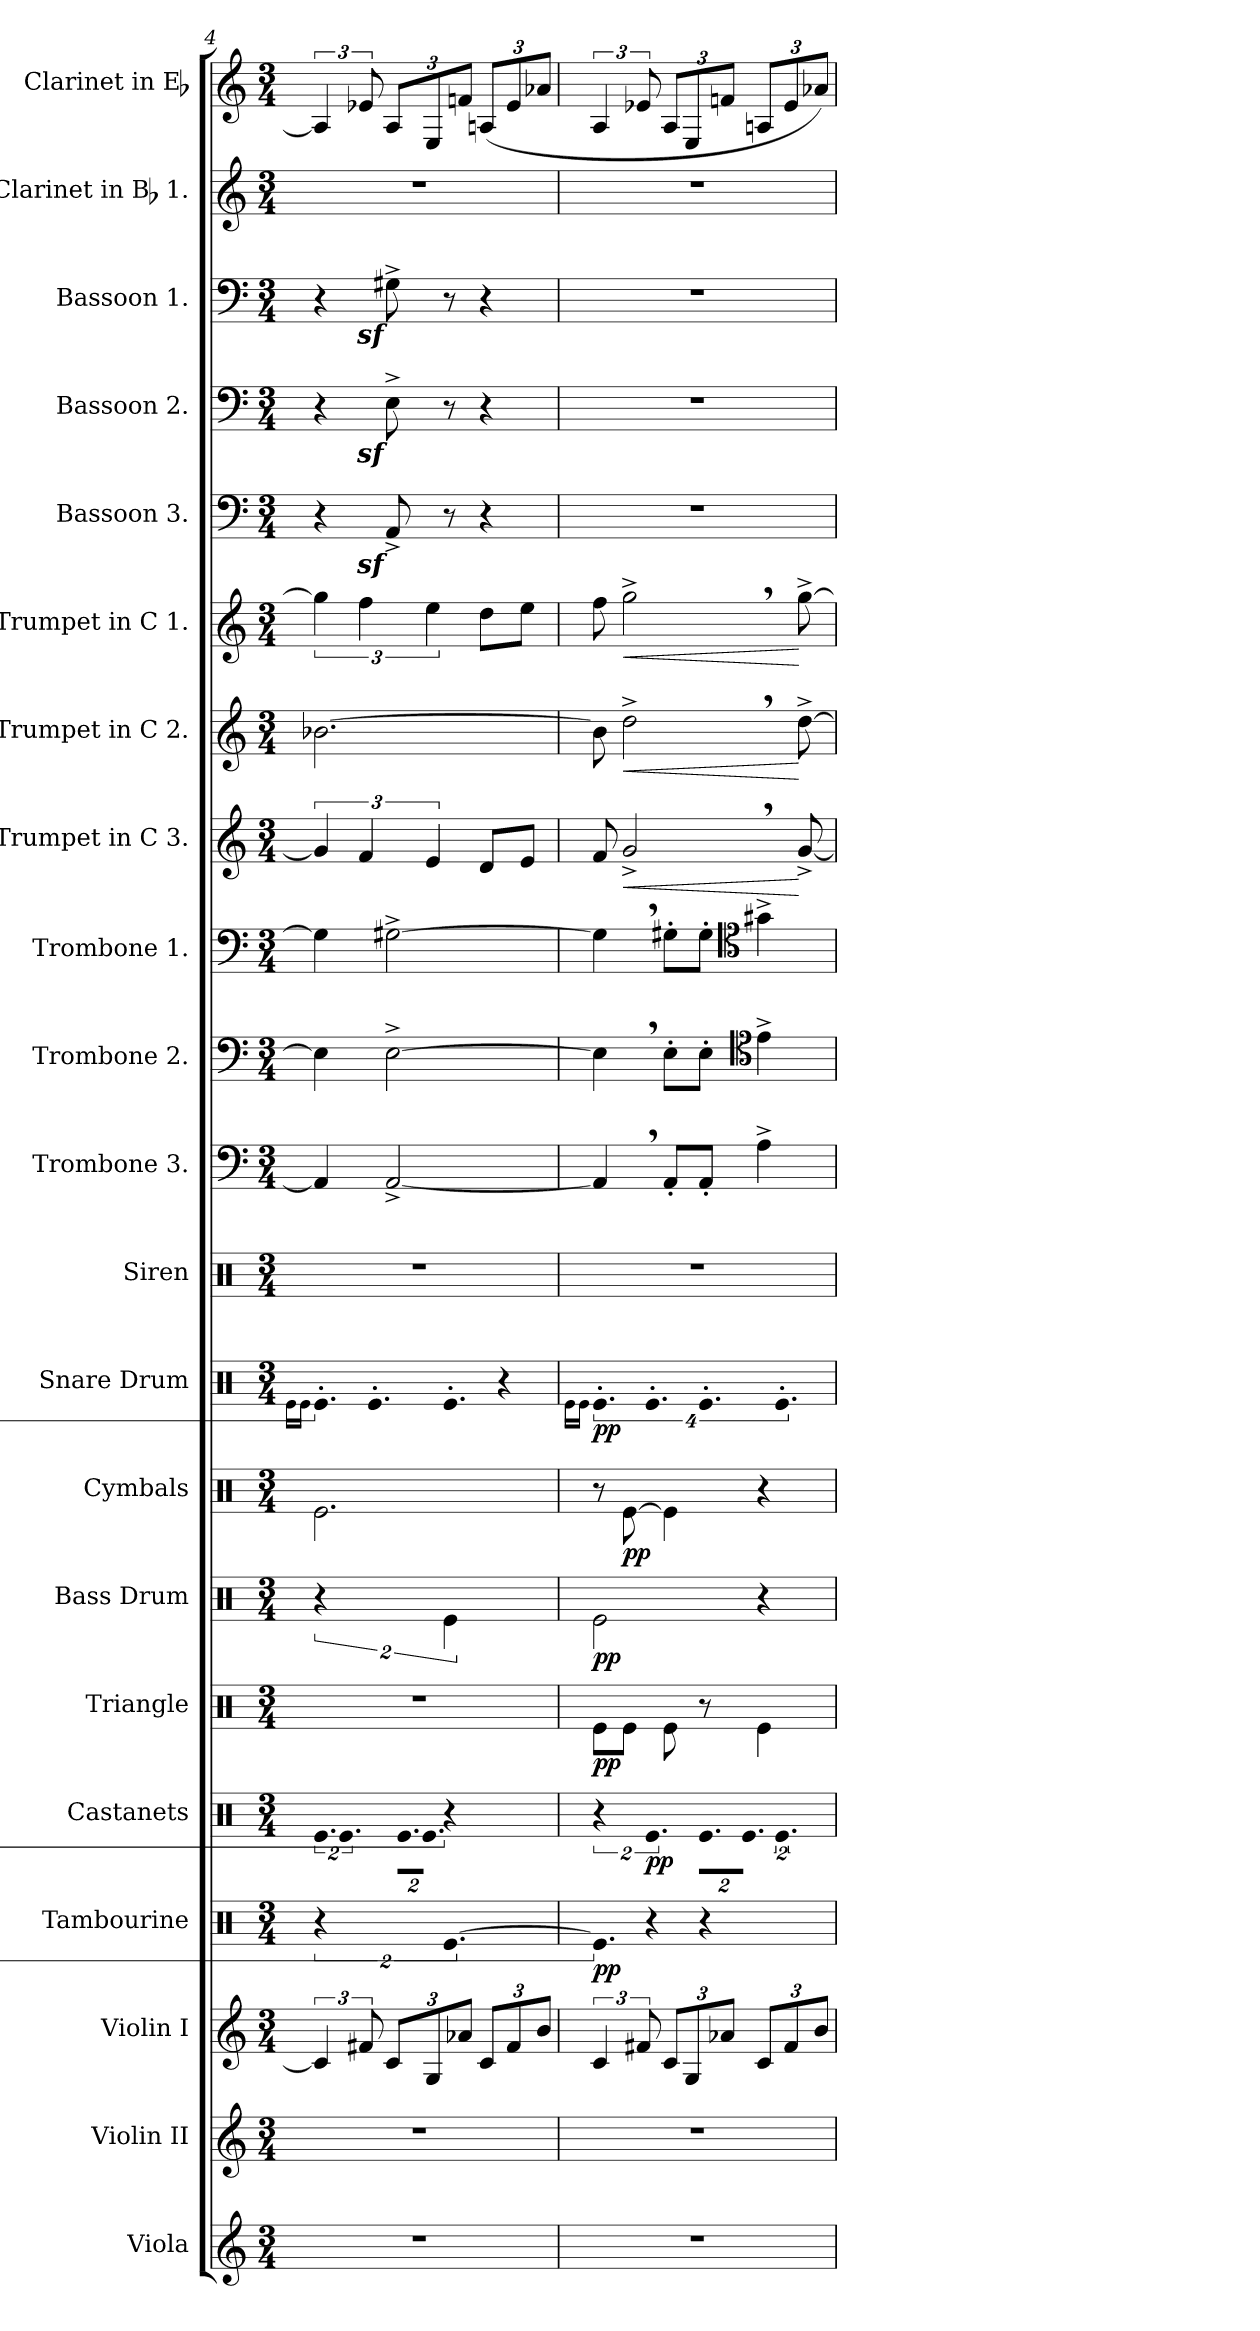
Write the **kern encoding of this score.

**kern	**kern	**kern	**kern	**dynam	**kern	**dynam	**kern	**dynam	**kern	**dynam	**kern	**dynam	**kern	**dynam	**kern	**kern	**kern	**kern	**kern	**dynam	**kern	**dynam	**kern	**dynam	**kern	**kern	**kern	**kern	**kern
*part21	*part20	*part19	*part18	*part18	*part17	*part17	*part16	*part16	*part15	*part15	*part14	*part14	*part13	*part13	*part12	*part11	*part10	*part9	*part8	*part8	*part7	*part7	*part6	*part6	*part5	*part4	*part3	*part2	*part1
*staff21	*staff20	*staff19	*staff18	*staff18	*staff17	*staff17	*staff16	*staff16	*staff15	*staff15	*staff14	*staff14	*staff13	*staff13	*staff12	*staff11	*staff10	*staff9	*staff8	*staff8	*staff7	*staff7	*staff6	*staff6	*staff5	*staff4	*staff3	*staff2	*staff1
*I"Viola	*I"Violin II	*I"Violin I	*I"Tambourine	*	*I"Castanets	*	*I"Triangle	*	*I"Bass Drum	*	*I"Cymbals	*	*I"Snare Drum	*	*I"Siren	*I"Trombone 3.	*I"Trombone 2.	*I"Trombone 1.	*I"Trumpet in C 3.	*	*I"Trumpet in C 2.	*	*I"Trumpet in C 1.	*	*I"Bassoon 3.	*I"Bassoon 2.	*I"Bassoon 1.	*I"Clarinet in Bb 1.	*I"Clarinet in Eb
*I'Vla.	*I'Vln. II	*I'Vln. I	*I'Tamb.	*	*I'Cast.	*	*I'Tri.	*	*I'B. D.	*	*I'Cym.	*	*I'S.D.	*	*I'Srn.	*I'Tbn.	*I'Tbn.	*I'Tbn.	*	*	*	*	*	*	*I'Bsn.	*I'Bsn.	*I'Bsn.	*I'Cl.	*
*clefG2	*clefG2	*clefG2	*clefX	*	*clefX	*	*clefX	*	*clefX	*	*clefX	*	*clefX	*	*clefX	*clefF4	*clefF4	*clefF4	*clefG2	*	*clefG2	*	*clefG2	*	*clefF4	*clefF4	*clefF4	*clefG2	*clefG2
*	*	*	*	*	*	*	*	*	*	*	*	*	*	*	*	*	*	*	*	*	*	*	*	*	*	*	*	*ITrd1c2	*ITrd-2c-3
*k[]	*k[]	*k[]	*k[]	*	*k[]	*	*k[]	*	*k[]	*	*k[]	*	*k[]	*	*k[]	*k[]	*k[]	*k[]	*k[]	*	*k[]	*	*k[]	*	*k[]	*k[]	*k[]	*k[b-e-]	*k[b-e-a-]
*M3/4	*M3/4	*M3/4	*M3/4	*	*M3/4	*	*M3/4	*	*M3/4	*	*M3/4	*	*M3/4	*	*M3/4	*M3/4	*M3/4	*M3/4	*M3/4	*	*M3/4	*	*M3/4	*	*M3/4	*M3/4	*M3/4	*M3/4	*M3/4
=4	=4	=4	=4	=4	=4	=4	=4	=4	=4	=4	=4	=4	=4	=4	=4	=4	=4	=4	=4	=4	=4	=4	=4	=4	=4	=4	=4	=4	=4
.	.	.	.	.	.	.	.	.	.	.	.	.	16qqRe\LL	.	.	.	.	.	.	.	.	.	.	.	.	.	.	.	.
.	.	.	.	.	.	.	.	.	.	.	.	.	16qqRe\JJ	.	.	.	.	.	.	.	.	.	.	.	.	.	.	.	.
!	!	!	!LO:N:vis=2.	!	!LO:N:vis=8.	!	!	!	!	!	!	!	!LO:N:vis=4.	!	!	!	!	!	!	!	!	!	!	!	!	!	!	!	!
4%3r	4%3r	6c]	8%3r	.	32%3Re\	.	4%3r	.	8%3r	.	2.Re\	.	16%3Re'\	.	4%3r	4AA]	4E]	4G#]	6g]	.	[2.b-X	.	6gg]	.	4r	4r	4r	4%3r	6c]
!	!	!	!	!	!LO:N:vis=4.	!	!	!	!	!	!	!	!	!	!	!	!	!	!	!	!	!	!	!	!	!	!	!	!
.	.	.	.	.	16%3Re\	.	.	.	.	.	.	.	.	.	.	.	.	.	.	.	.	.	.	.	.	.	.	.	.
.	.	12f#X	.	.	.	.	.	.	.	.	.	.	.	.	.	.	.	.	6f	.	.	.	6ff	.	.	.	.	.	12g-X
!	!	!	!	!	!	!	!	!	!	!	!	!	!LO:N:vis=4.	!	!	!	!	!	!	!	!	!	!	!	!	!	!	!	!
.	.	.	.	.	.	.	.	.	.	.	.	.	16%3Re'\	.	.	.	.	.	.	.	.	.	.	.	.	.	.	.	.
!	!	!	!	!	!	!	!	!	!	!	!	!	!	!	!	!	!	!	!	!	!	!	!	!	!LO:DY:rj:t=poco %s	!LO:DY:rj:t=poco %s	!LO:DY:rj:t=poco %s	!	!
.	.	12cL	.	.	.	.	.	.	.	.	.	.	.	.	.	[2AA^	[2E^	[2G#X^	.	.	.	.	.	.	8AAz^	8Ez^	8G#Xz^	.	12cL
!	!	!	!	!	!LO:N:vis=16.	!	!	!	!	!	!	!	!	!	!	!	!	!	!	!	!	!	!	!	!	!	!	!	!
.	.	.	.	.	64%3Re\LL	.	.	.	.	.	.	.	.	.	.	.	.	.	.	.	.	.	.	.	.	.	.	.	.
!	!	!	!	!	!LO:N:vis=16.	!	!	!	!	!	!	!	!	!	!	!	!	!	!	!	!	!	!	!	!	!	!	!	!
.	.	.	.	.	64%3Re\JJ	.	.	.	.	.	.	.	.	.	.	.	.	.	.	.	.	.	.	.	.	.	.	.	.
.	.	12G	.	.	.	.	.	.	.	.	.	.	.	.	.	.	.	.	6e	.	.	.	6ee	.	.	.	.	.	12G
!	!	!	!LO:N:vis=2.	!	!LO:N:vis=2.	!	!	!	!	!	!	!	!LO:N:vis=4.	!	!	!	!	!	!	!	!	!	!	!	!	!	!	!	!
.	.	.	[8%3Re\	.	8%3r	.	.	.	8%3Re\	.	.	.	16%3Re'\	.	.	.	.	.	.	.	.	.	.	.	8r	8r	8r	.	.
.	.	12a-XJ	.	.	.	.	.	.	.	.	.	.	.	.	.	.	.	.	.	.	.	.	.	.	.	.	.	.	12a-XJ
.	.	12cL	.	.	.	.	.	.	.	.	.	.	.	.	.	.	.	.	8dL	.	.	.	8ddL	.	4r	4r	4r	.	(12cnL
!	!	!	!	!	!	!	!	!	!	!	!	!	!LO:N:vis=4.	!	!	!	!	!	!	!	!	!	!	!	!	!	!	!	!
.	.	.	.	.	.	.	.	.	.	.	.	.	16%3r	.	.	.	.	.	.	.	.	.	.	.	.	.	.	.	.
.	.	12f#	.	.	.	.	.	.	.	.	.	.	.	.	.	.	.	.	.	.	.	.	.	.	.	.	.	.	12g-
.	.	.	.	.	.	.	.	.	.	.	.	.	.	.	.	.	.	.	8eJ	.	.	.	8eeJ	.	.	.	.	.	.
.	.	12bJ	.	.	.	.	.	.	.	.	.	.	.	.	.	.	.	.	.	.	.	.	.	.	.	.	.	.	12cc-XJ
=5	=5	=5	=5	=5	=5	=5	=5	=5	=5	=5	=5	=5	=5	=5	=5	=5	=5	=5	=5	=5	=5	=5	=5	=5	=5	=5	=5	=5	=5
.	.	.	.	.	.	.	.	.	.	.	.	.	16qqRe\LL	.	.	.	.	.	.	.	.	.	.	.	.	.	.	.	.
.	.	.	.	.	.	.	.	.	.	.	.	.	16qqRe\JJ	.	.	.	.	.	.	.	.	.	.	.	.	.	.	.	.
!	!	!	!LO:N:vis=4.	!	!LO:N:vis=4.	!	!	!	!	!	!	!	!LO:N:vis=4.	!	!	!	!	!	!	!	!	!	!	!	!	!	!	!	!
4%3r	4%3r	6c	16%3Re\]	pp	16%3r	.	8Re\L	pp	2Re\	pp	8r	.	16%3Re'\	pp	4%3r	4AA,]	4E,]	4G#,]	8f	.	8b-]	.	8ff	.	4%3r	4%3r	4%3r	4%3r	6c
!	!	!	!	!	!	!	!	!	!	!	!	!	!	!	!	!	!	!	!	!LO:HP:b	!	!LO:HP:b	!	!LO:HP:b	!	!	!	!	!
.	.	.	.	.	.	.	8Re\J	.	.	.	[8Re\	pp	.	.	.	.	.	.	2g^,	<	2dd^,	<	2gg^,	<	.	.	.	.	.
.	.	12f#X	.	.	.	.	.	.	.	.	.	.	.	.	.	.	.	.	.	.	.	.	.	.	.	.	.	.	12g-X
!	!	!	!LO:N:vis=4.	!	!LO:N:vis=4.	!	!	!	!	!	!	!	!LO:N:vis=4.	!	!	!	!	!	!	!	!	!	!	!	!	!	!	!	!
.	.	.	16%3r	.	16%3Re\	pp	.	.	.	.	.	.	16%3Re'\	.	.	.	.	.	.	.	.	.	.	.	.	.	.	.	.
.	.	12cL	.	.	.	.	8Re\	.	.	.	4Re\]	.	.	.	.	8AA'L	8E'L	8G#X'L	.	.	.	.	.	.	.	.	.	.	12cL
.	.	12G	.	.	.	.	.	.	.	.	.	.	.	.	.	.	.	.	.	.	.	.	.	.	.	.	.	.	12G
!	!	!	!LO:N:vis=2.	!	!LO:N:vis=8.	!	!	!	!	!	!	!	!LO:N:vis=4.	!	!	!	!	!	!	!	!	!	!	!	!	!	!	!	!
.	.	.	8%3r	.	32%3Re\L	.	8r	.	.	.	.	.	16%3Re'\	.	.	8AA'J	8E'J	8G#'J	.	.	.	.	.	.	.	.	.	.	.
.	.	12a-XJ	.	.	.	.	.	.	.	.	.	.	.	.	.	.	.	.	.	.	.	.	.	.	.	.	.	.	12a-XJ
!	!	!	!	!	!LO:N:vis=8.	!	!	!	!	!	!	!	!	!	!	!	!	!	!	!	!	!	!	!	!	!	!	!	!
.	.	.	.	.	32%3Re\J	.	.	.	.	.	.	.	.	.	.	.	.	.	.	.	.	.	.	.	.	.	.	.	.
*	*	*	*	*	*	*	*	*	*	*	*	*	*	*	*	*	*clefC4	*clefC4	*	*	*	*	*	*	*	*	*	*	*
.	.	12cL	.	.	.	.	4Re\	.	4r	.	4r	.	.	.	.	4A^	4e^	4g#X^	.	.	.	.	.	.	.	.	.	.	12cnL
!	!	!	!	!	!LO:N:vis=4.	!	!	!	!	!	!	!	!LO:N:vis=4.	!	!	!	!	!	!	!	!	!	!	!	!	!	!	!	!
.	.	.	.	.	16%3Re\	.	.	.	.	.	.	.	16%3Re'\	.	.	.	.	.	.	.	.	.	.	.	.	.	.	.	.
.	.	12f#	.	.	.	.	.	.	.	.	.	.	.	.	.	.	.	.	.	.	.	.	.	.	.	.	.	.	12g-
.	.	.	.	.	.	.	.	.	.	.	.	.	.	.	.	.	.	.	[8g^	[	[8dd^	[	[8gg^	[	.	.	.	.	.
.	.	12bJ	.	.	.	.	.	.	.	.	.	.	.	.	.	.	.	.	.	.	.	.	.	.	.	.	.	.	12cc-XJ)
=	=	=	=	=	=	=	=	=	=	=	=	=	=	=	=	=	=	=	=	=	=	=	=	=	=	=	=	=	=
*-	*-	*-	*-	*-	*-	*-	*-	*-	*-	*-	*-	*-	*-	*-	*-	*-	*-	*-	*-	*-	*-	*-	*-	*-	*-	*-	*-	*-	*-
